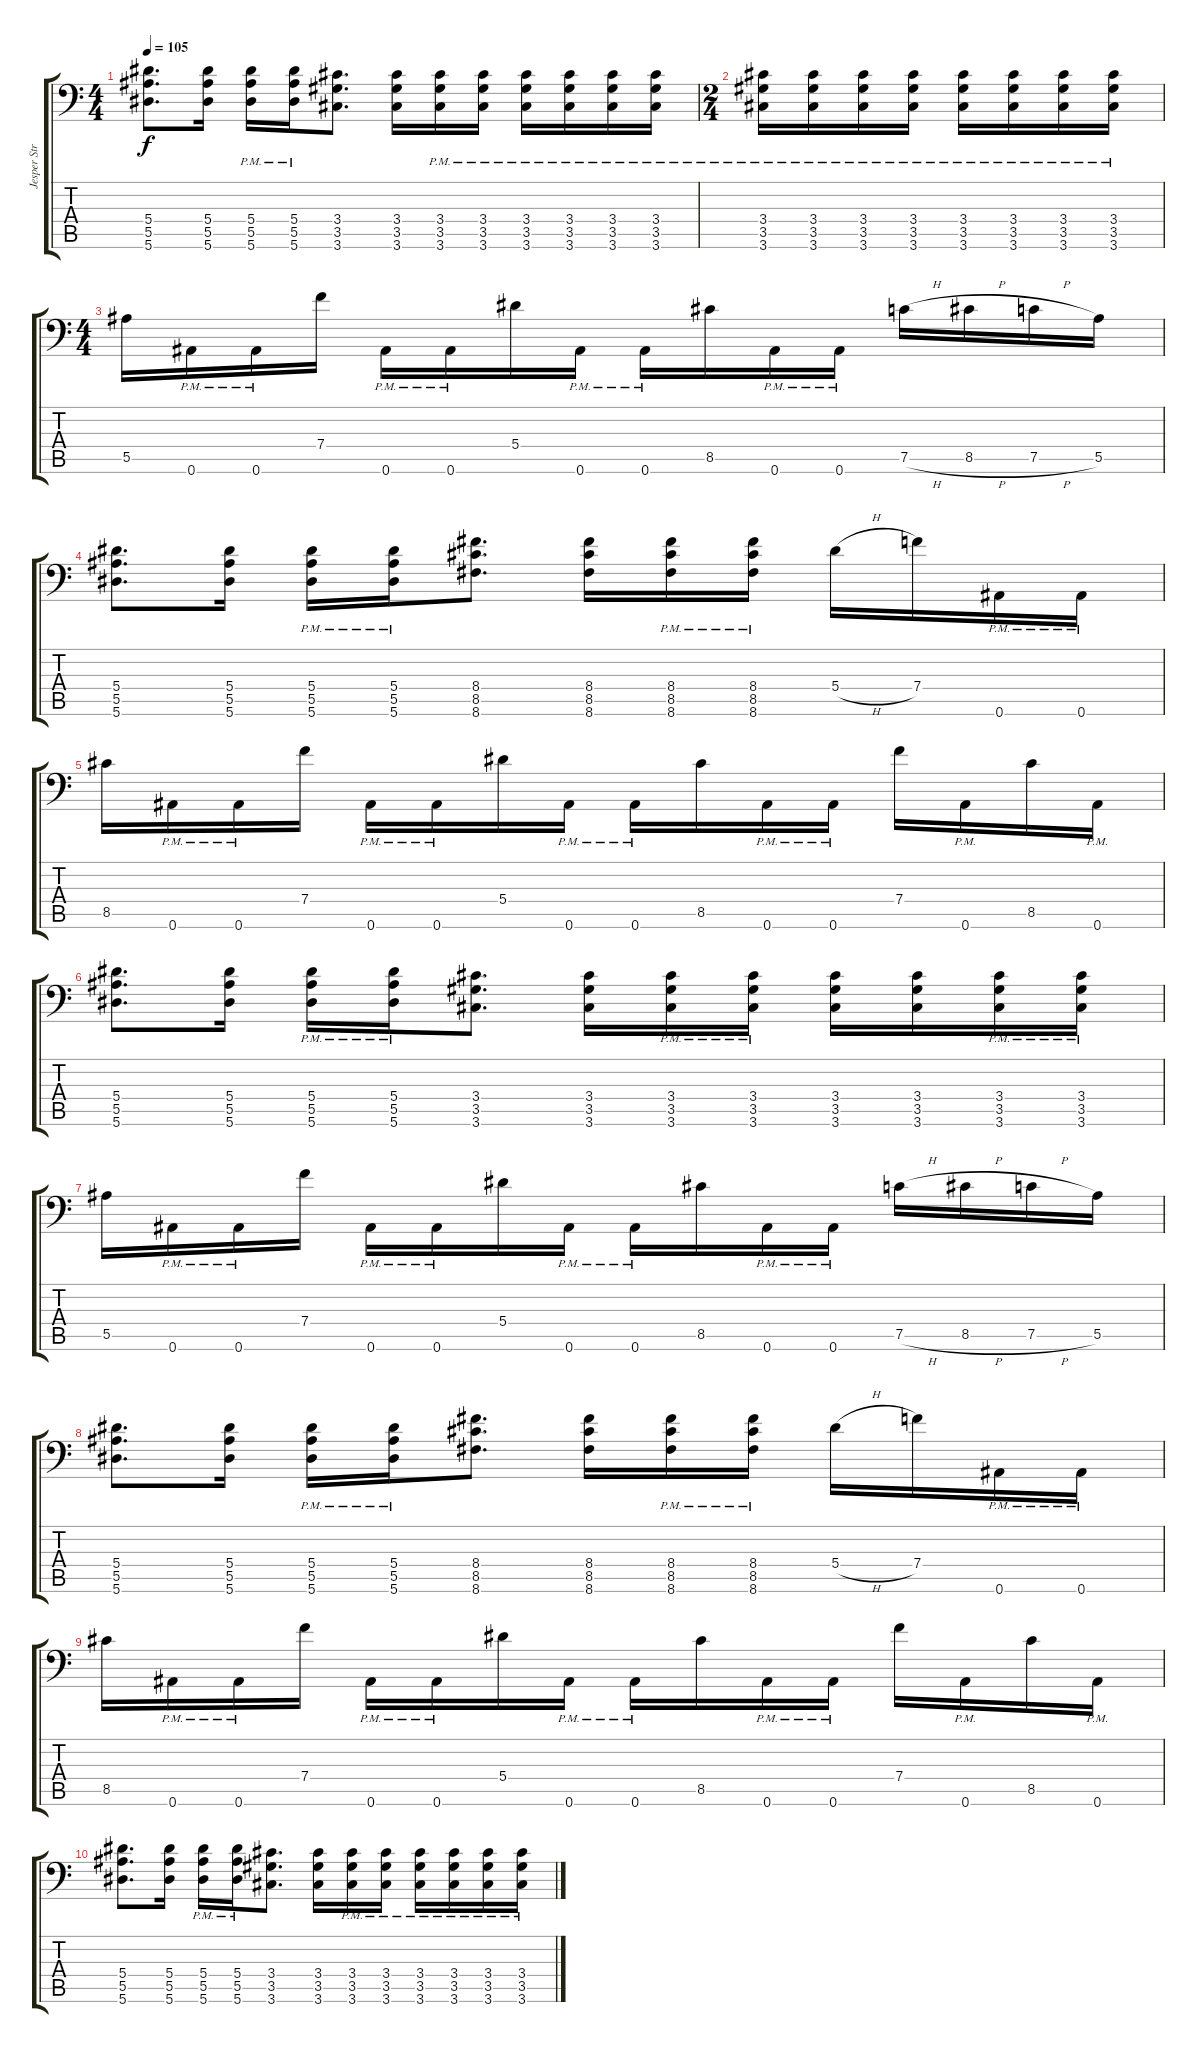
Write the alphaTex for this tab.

\track ("Jesper Strömblad" "Jesper Str") {instrument distortionguitar}
\staff {score tabs}
\tuning (C4 G3 Eb3 Bb2 F2 Bb1) {hide}
\ts (4 4)
\tempo 105
\clef f4
\ks c
(5.4 5.5 5.6).8{d dy f} (5.4 5.5 5.6).16 (5.4{pm} 5.5{pm} 5.6{pm}).16 (5.4{pm} 5.5{pm} 5.6{pm}).16 (3.4 3.5 3.6).8{d} (3.4 3.5 3.6).16 (3.4{pm} 3.5{pm} 3.6{pm}).16 (3.4{pm} 3.5{pm} 3.6{pm}).16 (3.4{pm} 3.5{pm} 3.6{pm}).16 (3.4{pm} 3.5{pm} 3.6{pm}).16 (3.4{pm} 3.5{pm} 3.6{pm}).16 (3.4{pm} 3.5{pm} 3.6{pm}).16 |
\ts (2 4)
(3.4{pm} 3.5{pm} 3.6{pm}).16 (3.4{pm} 3.5{pm} 3.6{pm}).16 (3.4{pm} 3.5{pm} 3.6{pm}).16 (3.4{pm} 3.5{pm} 3.6{pm}).16 (3.4{pm} 3.5{pm} 3.6{pm}).16 (3.4{pm} 3.5{pm} 3.6{pm}).16 (3.4{pm} 3.5{pm} 3.6{pm}).16 (3.4{pm} 3.5{pm} 3.6{pm}).16 |
\ts (4 4)
5.5.16 0.6{pm}.16 0.6{pm}.16 7.4.16 0.6{pm}.16 0.6{pm}.16 5.4.16 0.6{pm}.16 0.6{pm}.16 8.5.16 0.6{pm}.16 0.6{pm}.16 7.5{h}.16 8.5{h}.16 7.5{h}.16 5.5.16 |
(5.4 5.5 5.6).8{d} (5.4 5.5 5.6).16 (5.4{pm} 5.5{pm} 5.6{pm}).16 (5.4{pm} 5.5{pm} 5.6{pm}).16 (8.4 8.5 8.6).8{d} (8.4 8.5 8.6).16 (8.4{pm} 8.5{pm} 8.6{pm}).16 (8.4{pm} 8.5{pm} 8.6{pm}).16 5.4{h}.16 7.4.16 0.6{pm}.16 0.6{pm}.16 |
8.5.16 0.6{pm}.16 0.6{pm}.16 7.4.16 0.6{pm}.16 0.6{pm}.16 5.4.16 0.6{pm}.16 0.6{pm}.16 8.5.16 0.6{pm}.16 0.6{pm}.16 7.4.16 0.6{pm}.16 8.5.16 0.6{pm}.16 |
(5.4 5.5 5.6).8{d} (5.4 5.5 5.6).16 (5.4{pm} 5.5{pm} 5.6{pm}).16 (5.4{pm} 5.5{pm} 5.6{pm}).16 (3.4 3.5 3.6).8{d} (3.4 3.5 3.6).16 (3.4{pm} 3.5{pm} 3.6{pm}).16 (3.4{pm} 3.5{pm} 3.6{pm}).16 (3.4 3.5 3.6).16 (3.4 3.5 3.6).16 (3.4{pm} 3.5{pm} 3.6{pm}).16 (3.4{pm} 3.5{pm} 3.6{pm}).16 |
5.5.16 0.6{pm}.16 0.6{pm}.16 7.4.16 0.6{pm}.16 0.6{pm}.16 5.4.16 0.6{pm}.16 0.6{pm}.16 8.5.16 0.6{pm}.16 0.6{pm}.16 7.5{h}.16 8.5{h}.16 7.5{h}.16 5.5.16 |
(5.4 5.5 5.6).8{d} (5.4 5.5 5.6).16 (5.4{pm} 5.5{pm} 5.6{pm}).16 (5.4{pm} 5.5{pm} 5.6{pm}).16 (8.4 8.5 8.6).8{d} (8.4 8.5 8.6).16 (8.4{pm} 8.5{pm} 8.6{pm}).16 (8.4{pm} 8.5{pm} 8.6{pm}).16 5.4{h}.16 7.4.16 0.6{pm}.16 0.6{pm}.16 |
8.5.16 0.6{pm}.16 0.6{pm}.16 7.4.16 0.6{pm}.16 0.6{pm}.16 5.4.16 0.6{pm}.16 0.6{pm}.16 8.5.16 0.6{pm}.16 0.6{pm}.16 7.4.16 0.6{pm}.16 8.5.16 0.6{pm}.16 |
(5.4 5.5 5.6).8{d} (5.4 5.5 5.6).16 (5.4{pm} 5.5{pm} 5.6{pm}).16 (5.4{pm} 5.5{pm} 5.6{pm}).16 (3.4 3.5 3.6).8{d} (3.4 3.5 3.6).16 (3.4{pm} 3.5{pm} 3.6{pm}).16 (3.4{pm} 3.5{pm} 3.6{pm}).16 (3.4{pm} 3.5{pm} 3.6{pm}).16 (3.4{pm} 3.5{pm} 3.6{pm}).16 (3.4{pm} 3.5{pm} 3.6{pm}).16 (3.4{pm} 3.5{pm} 3.6{pm}).16
